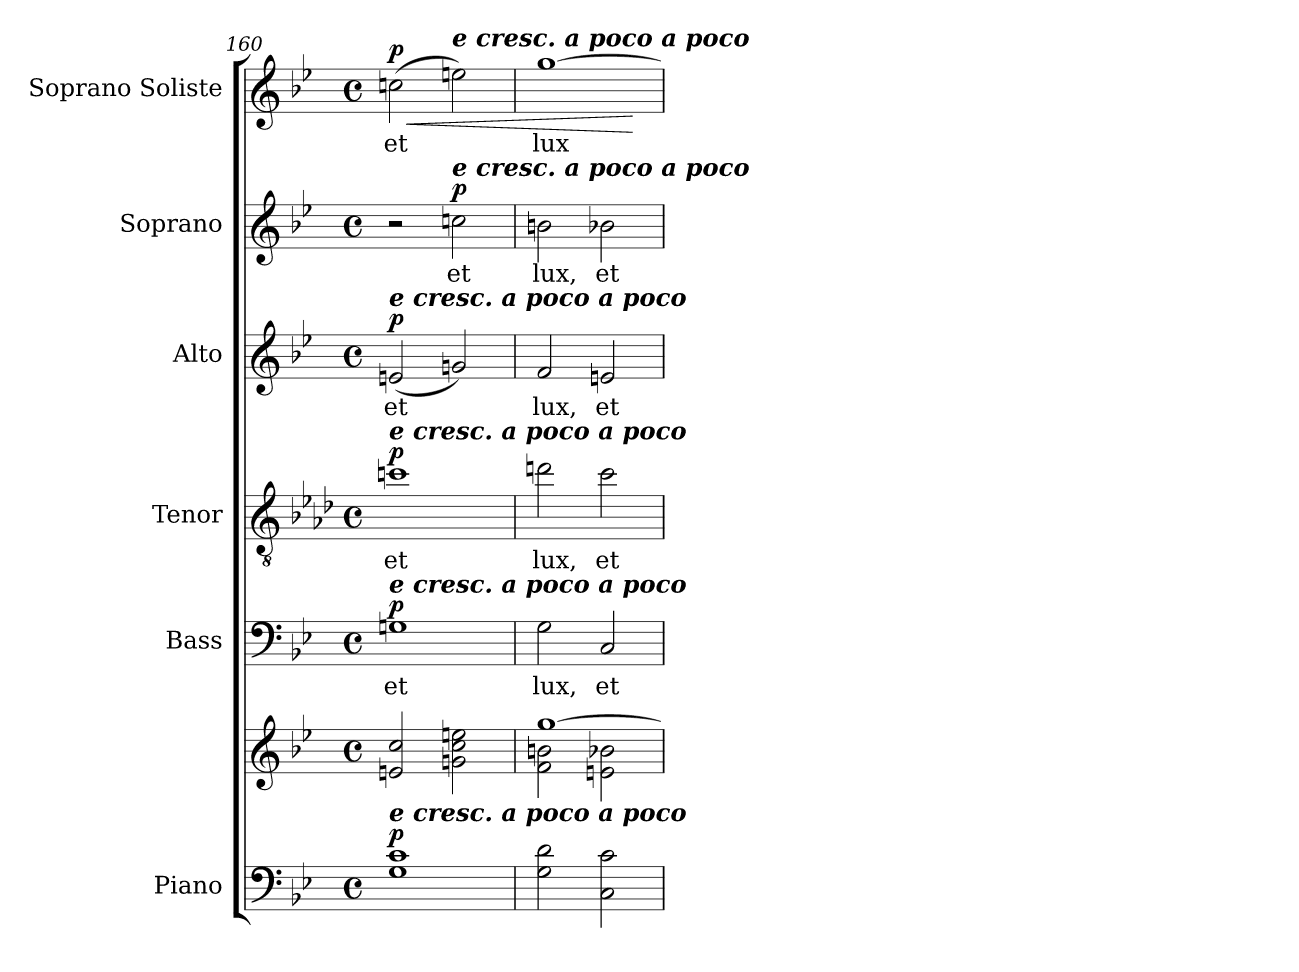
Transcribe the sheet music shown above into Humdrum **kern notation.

**kern	**kern	**dynam	**kern	**text	**dynam	**kern	**text	**dynam	**kern	**text	**dynam	**kern	**text	**dynam	**kern	**text	**dynam
*part6	*part6	*part6	*part5	*part5	*part5	*part4	*part4	*part4	*part3	*part3	*part3	*part2	*part2	*part2	*part1	*part1	*part1
*staff7	*staff6	*staff6/7	*staff5	*staff5	*staff5	*staff4	*staff4	*staff4	*staff3	*staff3	*staff3	*staff2	*staff2	*staff2	*staff1	*staff1	*staff1
*I"Piano	*	*	*I"Bass	*	*	*I"Tenor	*	*	*I"Alto	*	*	*I"Soprano	*	*	*I"Soprano Soliste	*	*
*I'Pno.	*	*	*I'B.	*	*	*I'T.	*	*	*I'A.	*	*	*I'S.	*	*	*	*	*
*clefF4	*clefG2	*	*clefF4	*	*	*clefGv2	*	*	*clefG2	*	*	*clefG2	*	*	*clefG2	*	*
*	*	*	*	*	*	*ITrd8c14	*	*	*	*	*	*	*	*	*	*	*
*k[b-e-]	*k[b-e-]	*	*k[b-e-]	*	*	*k[b-e-a-d-]	*	*	*k[b-e-]	*	*	*k[b-e-]	*	*	*k[b-e-]	*	*
*M4/4	*M4/4	*	*M4/4	*	*	*M4/4	*	*	*M4/4	*	*	*M4/4	*	*	*M4/4	*	*
*met(c)	*met(c)	*	*met(c)	*	*	*met(c)	*	*	*met(c)	*	*	*met(c)	*	*	*met(c)	*	*
=160	=160	=160	=160	=160	=160	=160	=160	=160	=160	=160	=160	=160	=160	=160	=160	=160	=160
!	!	!	!	!	!	!	!	!	!LO:TX:a:Bi:t=e cresc.  a  poco a poco	!	!	!	!	!	!	!	!
!	!	!	!	!	!	!LO:TX:a:Bi:t=e cresc.  a  poco a poco	!	!	!	!	!	!	!	!	!	!	!
!	!	!	!LO:TX:a:Bi:t=e cresc.  a  poco a poco	!	!	!	!	!	!	!	!	!	!	!	!	!	!
!LO:TX:a:Bi:t=e cresc. a poco a poco	!	!	!	!	!	!	!	!	!	!	!	!	!	!	!	!	!
!	!	!LO:DY:a=2	!	!	!LO:DY:a	!	!	!LO:DY:a	!	!	!LO:DY:a	!	!	!	!	!	!LO:HP:b
!	!	!	!	!	!	!	!	!	!	!	!	!	!	!	!	!	!LO:DY:n=1:a
1G 1c	2en/ 2cc/	p	1Gn	et	p	1cni	et	p	(2en/	et	p	2r	.	.	(2ccn\	et	< p
!	!	!	!	!	!	!	!	!	!	!	!	!	!	!	!LO:TX:a:Bi:t=e cresc.  a  poco a poco	!	!
!	!	!	!	!	!	!	!	!	!	!	!	!LO:TX:a:Bi:t=e cresc.  a  poco a poco	!	!	!	!	!
!	!	!	!	!	!	!	!	!	!	!	!	!	!	!LO:DY:a	!	!	!
.	2gn\ 2cc\ 2een\	.	.	.	.	.	.	.	2gn/)	.	.	2ccn\	et	p	2een\)	.	.
=161	=161	=161	=161	=161	=161	=161	=161	=161	=161	=161	=161	=161	=161	=161	=161	=161	=161
*	*^	*	*	*	*	*	*	*	*	*	*	*	*	*	*	*	*
2G\ 2d\	[1gg	2f\ 2bn\	.	2G\	lux,	.	2dni\	lux,	.	2f/	lux,	.	2bn\	lux,	.	[1gg	lux	.
2C\ 2c\	.	2en\ 2b-X\	.	2C/	et	.	2ci\	et	.	2en/	et	.	2b-X\	et	.	.	.	.
*	*v	*v	*	*	*	*	*	*	*	*	*	*	*	*	*	*	*	*
.	.	.	.	.	.	.	.	.	.	.	.	.	.	.	.	.	[
=	=	=	=	=	=	=	=	=	=	=	=	=	=	=	=	=	=
*-	*-	*-	*-	*-	*-	*-	*-	*-	*-	*-	*-	*-	*-	*-	*-	*-	*-
